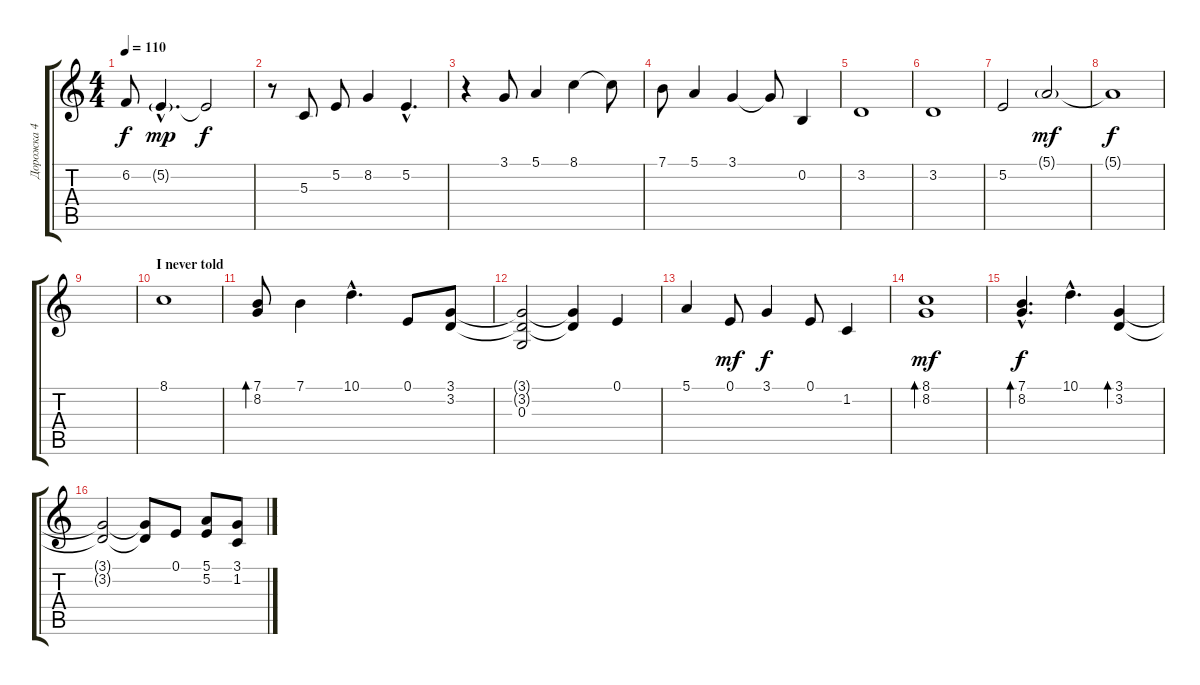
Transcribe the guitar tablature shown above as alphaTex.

\track ("Дорожка 4" "Дорожка 4") {instrument electricpiano1}
\staff {score tabs}
\tuning (E4 B3 G3 D3 A2 E2) {hide}
\ts (4 4)
\tempo 110
\clef g2
\ks c
6.2{t}.8{dy f} 5.2{g hac}.4{d dy mp} 5.2{t}.2{dy f} |
r.8 5.3.8 5.2.8 8.2.4 5.2{hac}.4{d} |
r.4 3.1.8 5.1.4 8.1.4 8.1{t}.8 |
7.1.8 5.1.4 3.1.4 3.1{t}.8 0.2.4 |
3.2.1 |
3.2.1 |
5.2.2 5.1{g}.2{dy mf} |
5.1{t}.1{dy f} |
|
\section ("" "I never told")
8.1.1 |
(7.1 8.2).8{bd 240} 7.1.4 10.1{hac}.4{d} 0.1.8 (3.1 3.2).8 |
(3.1{t} 3.2{t} 0.3).2 (3.1{t} 3.2{t}).4 0.1.4 |
5.1.4 0.1.8{dy mf} 3.1.4{dy f} 0.1.8 1.2.4 |
(8.1 8.2).1{bd 240 dy mf} |
(7.1{hac} 8.2{hac}).4{d bd 240 dy f} 10.1{hac}.4{d} (3.1 3.2).4{bd 240} |
(3.1{t} 3.2{t}).2 (3.1{t} 3.2{t}).8 0.1.8 (5.1 5.2).8 (3.1 1.2).8
